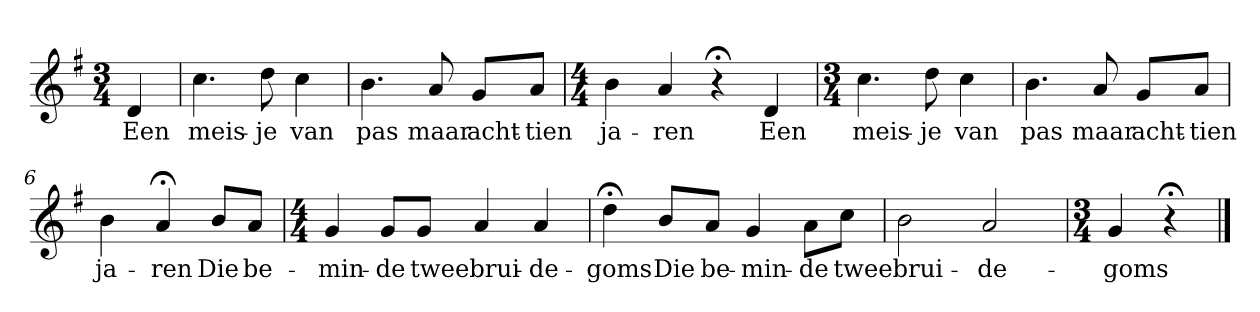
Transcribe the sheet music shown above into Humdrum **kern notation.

**kern	**text
*part1	*part1
*staff1	*staff1
*k[f#]	*
*G:	*
*M3/4	*
*MM120	*
=	=
4d	Een
=1	=1
4.cc	meis-
8dd	-je
4cc	van
=2	=2
4.b	pas
8a	maar
8gL	acht-
8aJ	-tien
=3	=3
*M4/4	*
4b	ja-
4a	-ren
4r;<	.
4d	Een
=4	=4
*M3/4	*
4.cc	meis-
8dd	-je
4cc	van
=5	=5
4.b	pas
8a	maar
8gL	acht-
8aJ	-tien
=6	=6
4b	ja-
4a;<	-ren
8bL	Die
8aJ	be-
=7	=7
*M4/4	*
4g	-min-
8gL	-de
8gJ	twee
4a	brui-
4a	-de-
=8	=8
4dd;<	-goms
8bL	Die
8aJ	be-
4g	-min-
8aL	-de
8ccJ	twee
=9	=9
2b	brui-
2a	-de-
=10	=10
*M3/4	*
4g	-goms
4r;<	.
==	==
*-	*-
